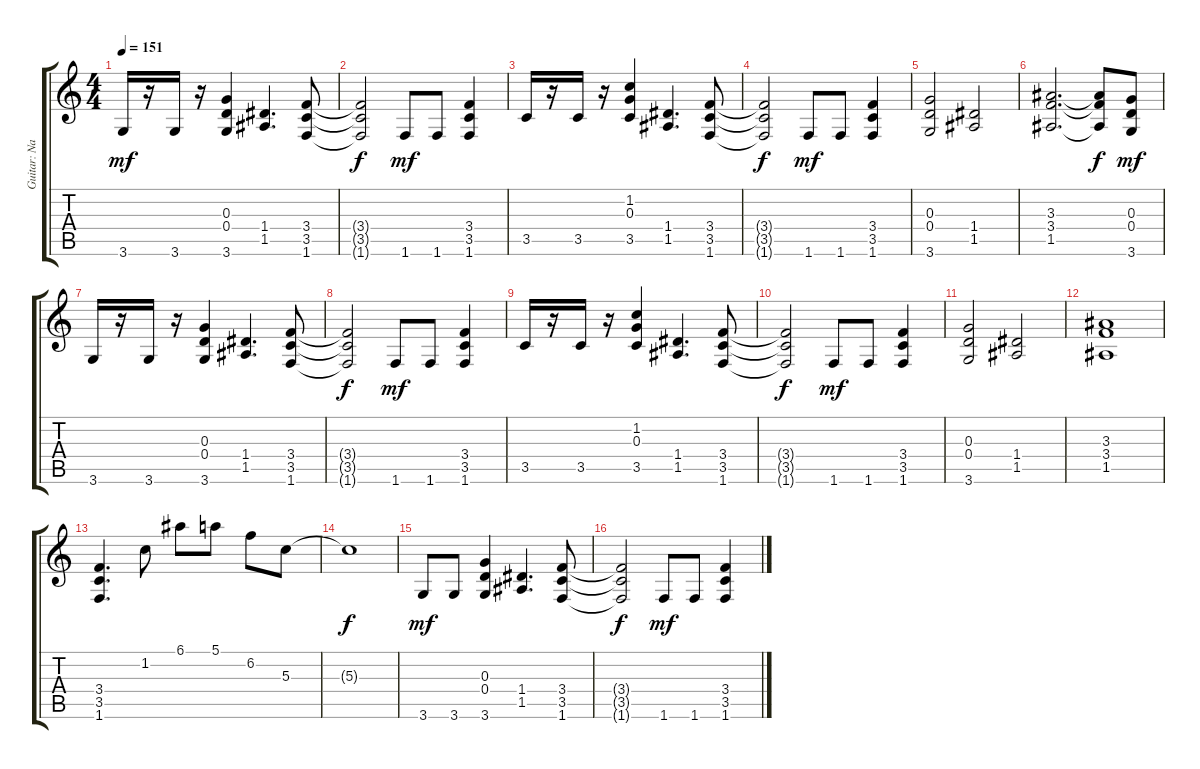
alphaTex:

\track ("Guitar: Nancy Wilson" "Guitar: Na") {instrument overdrivenguitar}
\staff {score tabs}
\tuning (E4 B3 G3 D3 A2 E2) {hide}
\ts (4 4)
\tempo 151
\clef g2
\ks c
3.6.16{dy mf} r.16 3.6.16 r.16 (0.3 0.4 3.6).4 (1.4 1.5).4{d} (3.4 3.5 1.6).8 |
(3.4{t} 3.5{t} 1.6{t}).2{dy f} 1.6.8{dy mf} 1.6.8 (3.4 3.5 1.6).4 |
3.5.16 r.16 3.5.16 r.16 (1.2 0.3 3.5).4 (1.4 1.5).4{d} (3.4 3.5 1.6).8 |
(3.4{t} 3.5{t} 1.6{t}).2{dy f} 1.6.8{dy mf} 1.6.8 (3.4 3.5 1.6).4 |
(0.3 0.4 3.6).2 (1.4 1.5).2 |
(3.3 3.4 1.5).2{d} (3.3{t} 3.4{t} 1.5{t}).8{dy f} (0.3 0.4 3.6).8{dy mf} |
3.6.16 r.16 3.6.16 r.16 (0.3 0.4 3.6).4 (1.4 1.5).4{d} (3.4 3.5 1.6).8 |
(3.4{t} 3.5{t} 1.6{t}).2{dy f} 1.6.8{dy mf} 1.6.8 (3.4 3.5 1.6).4 |
3.5.16 r.16 3.5.16 r.16 (1.2 0.3 3.5).4 (1.4 1.5).4{d} (3.4 3.5 1.6).8 |
(3.4{t} 3.5{t} 1.6{t}).2{dy f} 1.6.8{dy mf} 1.6.8 (3.4 3.5 1.6).4 |
(0.3 0.4 3.6).2 (1.4 1.5).2 |
(3.3 3.4 1.5).1 |
(3.4 3.5 1.6).4{d} 1.2.8 6.1.8 5.1.8 6.2.8 5.3.8 |
5.3{t}.1{dy f} |
3.6.8{dy mf} 3.6.8 (0.3 0.4 3.6).4 (1.4 1.5).4{d} (3.4 3.5 1.6).8 |
(3.4{t} 3.5{t} 1.6{t}).2{dy f} 1.6.8{dy mf} 1.6.8 (3.4 3.5 1.6).4
